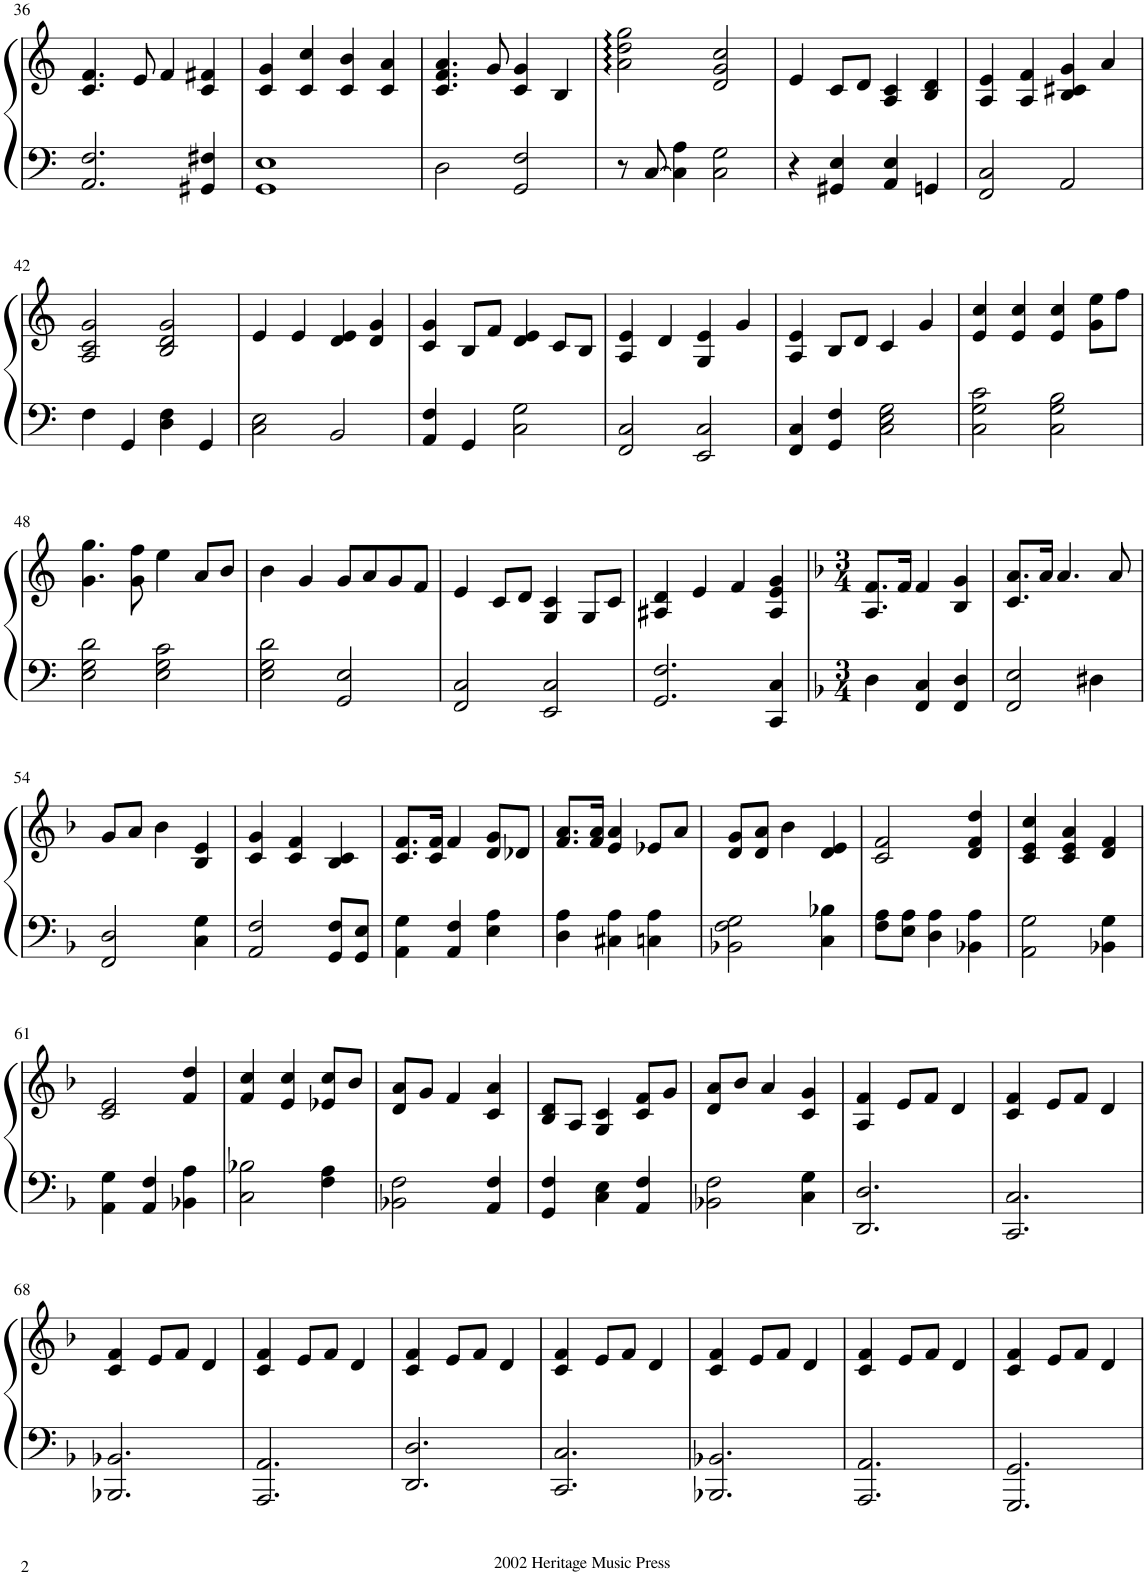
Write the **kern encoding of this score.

**kern	**kern
*part1	*part1
*staff2	*staff1
*I"Piano	*
*I'Pno	*
!!LO:PB:g=z
*clefF4	*clefG2
*k[]	*k[]
*M4/4	*M4/4
=36	=36
2.AA/ 2.F/	4.c/ 4.f/
.	8e/
.	4f/
4GG#X/ 4F#X/	4c/ 4f#X/
=37	=37
1GG 1E	4c/ 4g/
.	4c/ 4cc/
.	4c/ 4b/
.	4c/ 4a/
=38	=38
2D\	4.c/ 4.f/ 4.a/
.	8g/
2GG/ 2F/	4c/ 4g/
.	4B/
=39	=39
8r	2a\ 2dd\ 2gg\
[8C/	.
4C\] 4A\	.
2C\ 2G\	2d/ 2g/ 2cc/
=40	=40
4r	4e/
4GG#X/ 4E/	8c/L
.	8d/J
4AA/ 4E/	4A/ 4c/
4GGn/	4B/ 4d/
=41	=41
2FF/ 2C/	4A/ 4e/
.	4A/ 4f/
2AA/	4B/ 4c#X/ 4g/
.	4a/
!!LO:LB:g=z
=42	=42
4F\	2A/ 2c/ 2g/
4GG/	.
4D\ 4F\	2B/ 2d/ 2g/
4GG/	.
=43	=43
2C\ 2E\	4e/
.	4e/
2BB/	4d/ 4e/
.	4d/ 4g/
=44	=44
4AA/ 4F/	4c/ 4g/
4GG/	8B/L
.	8f/J
2C\ 2G\	4d/ 4e/
.	8c/L
.	8B/J
=45	=45
2FF/ 2C/	4A/ 4e/
.	4d/
2EE/ 2C/	4G/ 4e/
.	4g/
=46	=46
4FF/ 4C/	4A/ 4e/
4GG/ 4F/	8B/L
.	8d/J
2C\ 2E\ 2G\	4c/
.	4g/
=47	=47
2C\ 2G\ 2c\	4e/ 4cc/
.	4e/ 4cc/
2C\ 2G\ 2B\	4e/ 4cc/
.	8g\ 8ee\L
.	8ff\J
!!LO:LB:g=z
=48	=48
2E\ 2G\ 2d\	4.g\ 4.gg\
.	8g\ 8ff\
2E\ 2G\ 2c\	4ee\
.	8a/L
.	8b/J
=49	=49
2E\ 2G\ 2d\	4b\
.	4g/
2GG/ 2E/	8g/L
.	8a/
.	8g/
.	8f/J
=50	=50
2FF/ 2C/	4e/
.	8c/L
.	8d/J
2EE/ 2C/	4G/ 4c/
.	8G/L
.	8c/J
=51	=51
2.GG/ 2.F/	4A#X/ 4d/
.	4e/
.	4f/
4CC/ 4C/	4A#/ 4e/ 4g/
=52	=52
*k[b-]	*k[b-]
*M3/4	*M3/4
4D\	8.A/ 8.f/L
.	16f/Jk
4FF/ 4C/	4f/
4FF/ 4D/	4B-/ 4g/
=53	=53
2FF/ 2E/	8.c/ 8.a/L
.	16a/Jk
.	4.a/
4D#X\	.
.	8a/
!!LO:LB:g=z
=54	=54
2FF/ 2D/	8g/L
.	8a/J
.	4b-\
4C\ 4G\	4B-/ 4e/
=55	=55
2AA/ 2F/	4c/ 4g/
.	4c/ 4f/
8GG/ 8F/L	4B-/ 4c/
8GG/ 8E/J	.
=56	=56
4AA\ 4G\	8.c/ 8.f/L
.	16c/ 16f/Jk
4AA/ 4F/	4f/
4E\ 4A\	8d/ 8g/L
.	8d-X/J
=57	=57
4D\ 4A\	8.f/ 8.a/L
.	16f/ 16a/Jk
4C#X\ 4A\	4e/ 4a/
4Cn\ 4A\	8e-X/L
.	8a/J
=58	=58
2BB-X\ 2F\ 2G\	8d/ 8g/L
.	8d/ 8a/J
.	4b-\
4C\ 4B-X\	4d/ 4e/
=59	=59
8F\ 8A\L	2c/ 2f/
8E\ 8A\J	.
4D\ 4A\	.
4BB-X\ 4A\	4d/ 4f/ 4dd/
=60	=60
2AA\ 2G\	4c/ 4e/ 4cc/
.	4c/ 4e/ 4a/
4BB-X\ 4G\	4d/ 4f/
!!LO:LB:g=z
=61	=61
4AA\ 4G\	2c/ 2e/
4AA/ 4F/	.
4BB-X\ 4A\	4f/ 4dd/
=62	=62
2C\ 2B-X\	4f/ 4cc/
.	4e/ 4cc/
4F\ 4A\	8e-X/ 8cc/L
.	8b-/J
=63	=63
2BB-X\ 2F\	8d/ 8a/L
.	8g/J
.	4f/
4AA/ 4F/	4c/ 4a/
=64	=64
4GG/ 4F/	8B-/ 8d/L
.	8A/J
4C\ 4E\	4G/ 4c/
4AA/ 4F/	8c/ 8f/L
.	8g/J
=65	=65
2BB-X\ 2F\	8d/ 8a/L
.	8b-/J
.	4a/
4C\ 4G\	4c/ 4g/
=66	=66
2.DD/ 2.D/	4A/ 4f/
.	8e/L
.	8f/J
.	4d/
=67	=67
2.CC/ 2.C/	4c/ 4f/
.	8e/L
.	8f/J
.	4d/
!!LO:LB:g=z
=68	=68
2.BBB-X/ 2.BB-X/	4c/ 4f/
.	8e/L
.	8f/J
.	4d/
=69	=69
2.AAA/ 2.AA/	4c/ 4f/
.	8e/L
.	8f/J
.	4d/
=70	=70
2.DD/ 2.D/	4c/ 4f/
.	8e/L
.	8f/J
.	4d/
=71	=71
2.CC/ 2.C/	4c/ 4f/
.	8e/L
.	8f/J
.	4d/
=72	=72
2.BBB-X/ 2.BB-X/	4c/ 4f/
.	8e/L
.	8f/J
.	4d/
=73	=73
2.AAA/ 2.AA/	4c/ 4f/
.	8e/L
.	8f/J
.	4d/
=74	=74
2.GGG/ 2.GG/	4c/ 4f/
.	8e/L
.	8f/J
.	4d/
=	=
*-	*-
